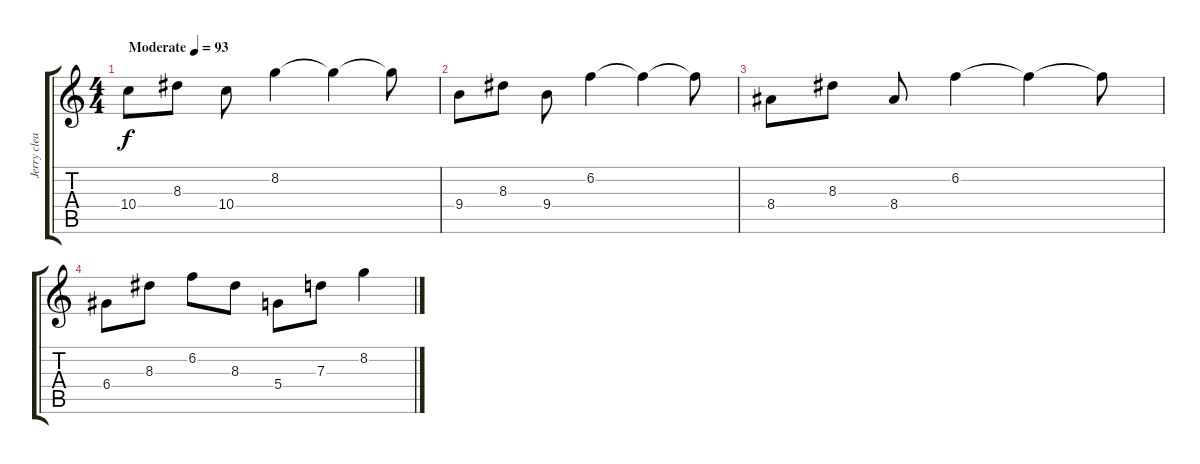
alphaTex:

\track ("Jerry clean" "Jerry clea") {instrument electricguitarjazz}
\staff {score tabs}
\tuning (E4 B3 G3 D3 A2 D2) {hide}
\ts (4 4)
\tempo (93 "Moderate")
\clef g2
\ks c
10.4.8{dy f instrument electricguitarjazz} 8.3.8 10.4.8 8.2.4 8.2{t}.4 8.2{t}.8 |
9.4.8 8.3.8 9.4.8 6.2.4 6.2{t}.4 6.2{t}.8 |
8.4.8 8.3.8 8.4.8 6.2.4 6.2{t}.4 6.2{t}.8 |
6.4.8 8.3.8 6.2.8 8.3.8 5.4.8 7.3.8 8.2.4
